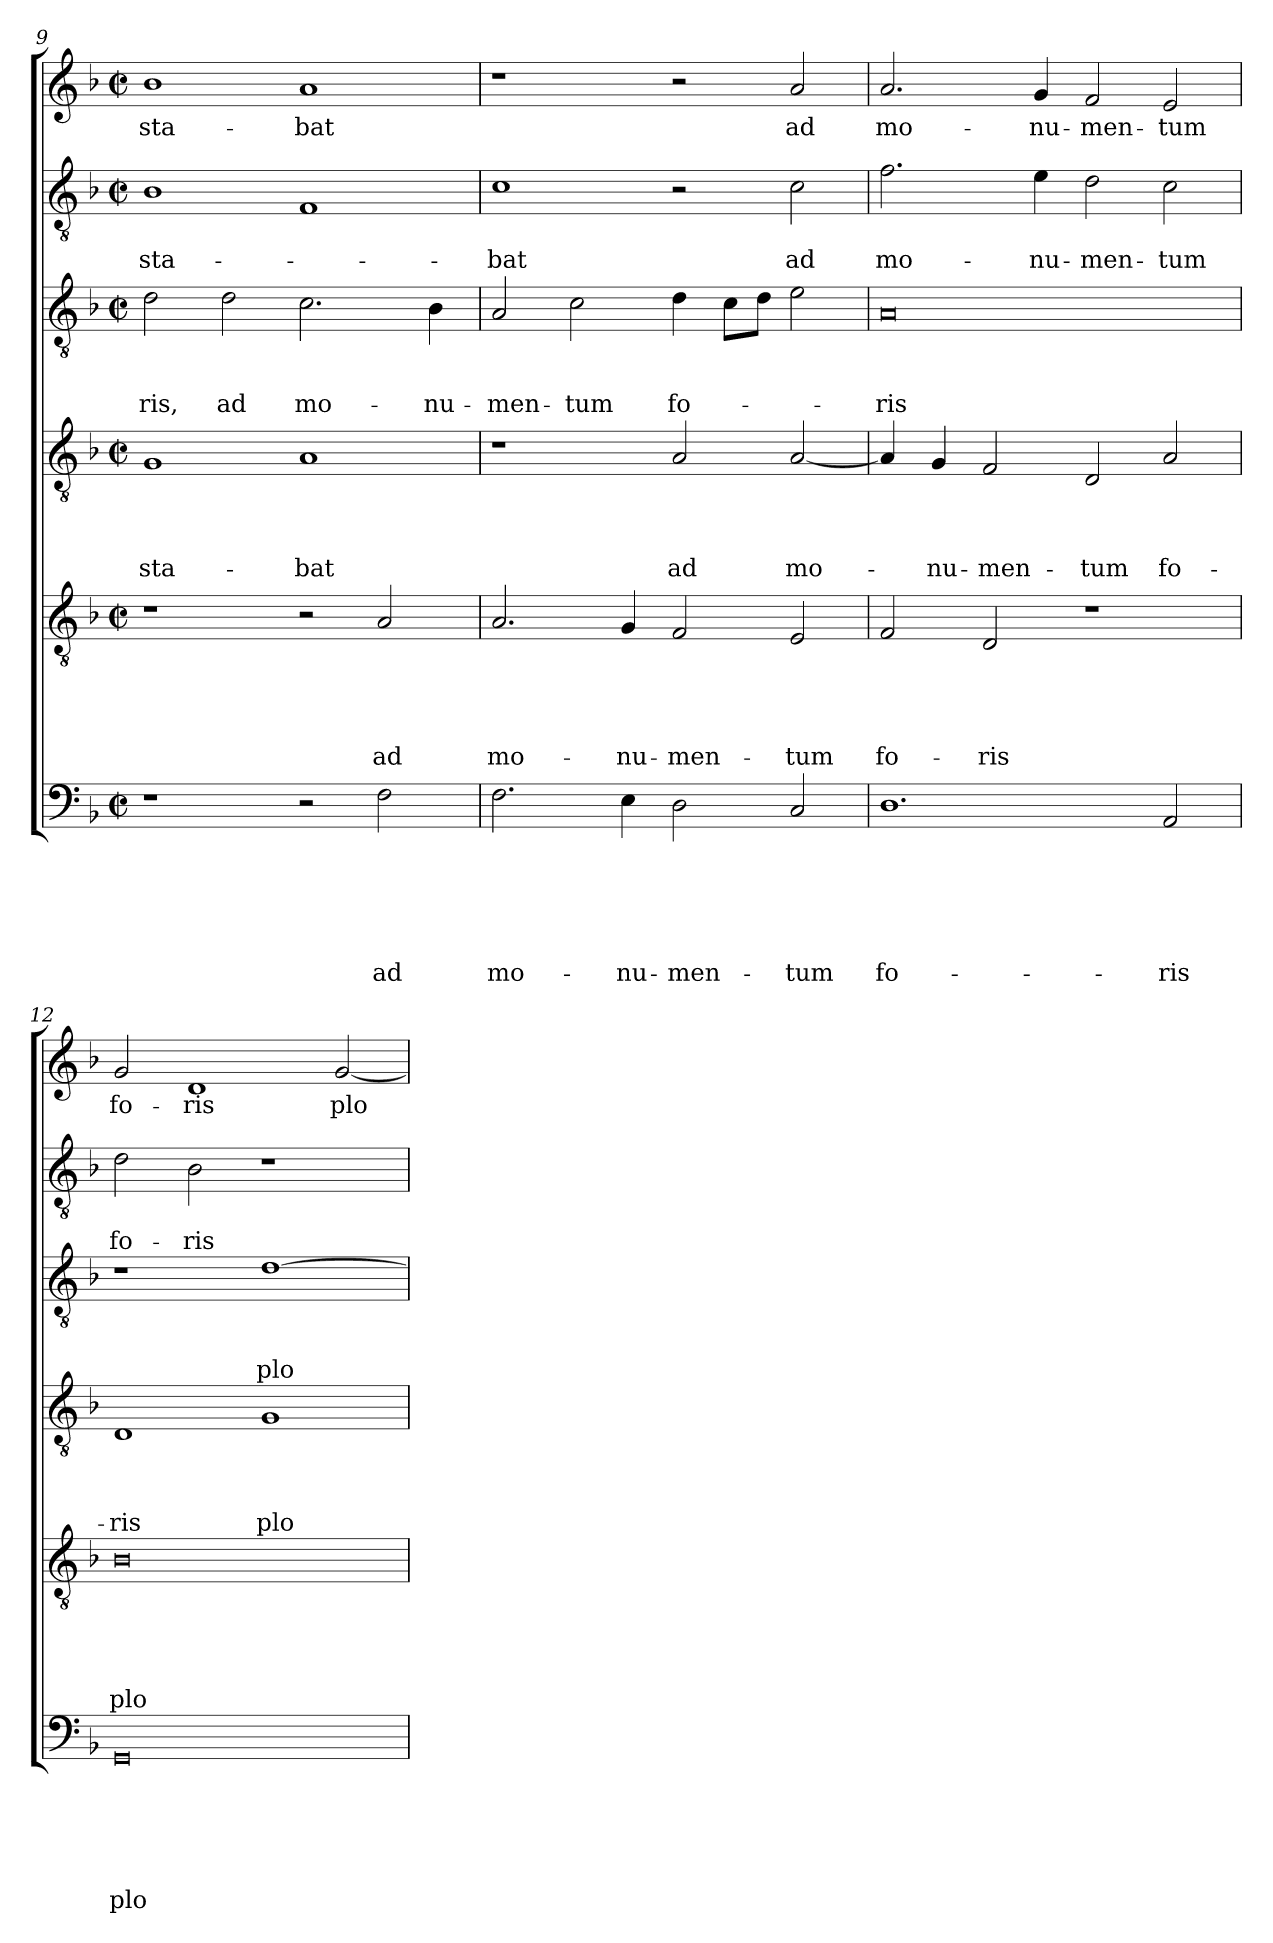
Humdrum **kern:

**kern	**text	**text	**text	**text	**text	**text	**kern	**text	**text	**text	**text	**text	**kern	**text	**text	**text	**text	**kern	**text	**text	**text	**kern	**text	**text	**kern	**text
*part6	*part6	*part6	*part6	*part6	*part6	*part6	*part5	*part5	*part5	*part5	*part5	*part5	*part4	*part4	*part4	*part4	*part4	*part3	*part3	*part3	*part3	*part2	*part2	*part2	*part1	*part1
*staff6	*staff6	*staff6	*staff6	*staff6	*staff6	*staff6	*staff5	*staff5	*staff5	*staff5	*staff5	*staff5	*staff4	*staff4	*staff4	*staff4	*staff4	*staff3	*staff3	*staff3	*staff3	*staff2	*staff2	*staff2	*staff1	*staff1
*clefF4	*	*	*	*	*	*	*clefGv2	*	*	*	*	*	*clefGv2	*	*	*	*	*clefGv2	*	*	*	*clefGv2	*	*	*clefG2	*
*k[b-]	*	*	*	*	*	*	*k[b-]	*	*	*	*	*	*k[b-]	*	*	*	*	*k[b-]	*	*	*	*k[b-]	*	*	*k[b-]	*
*F:	*	*	*	*	*	*	*F:	*	*	*	*	*	*F:	*	*	*	*	*F:	*	*	*	*F:	*	*	*F:	*
*M2/2	*	*	*	*	*	*	*M2/2	*	*	*	*	*	*M2/2	*	*	*	*	*M2/2	*	*	*	*M2/2	*	*	*M2/2	*
*met(c|)	*	*	*	*	*	*	*met(c|)	*	*	*	*	*	*met(c|)	*	*	*	*	*met(c|)	*	*	*	*met(c|)	*	*	*met(c|)	*
=9	=9	=9	=9	=9	=9	=9	=9	=9	=9	=9	=9	=9	=9	=9	=9	=9	=9	=9	=9	=9	=9	=9	=9	=9	=9	=9
!	!	!	!	!	!	!	!	!	!	!	!	!	!	!	!	!	!LO:LY:b	!	!	!	!LO:LY:b	!	!	!LO:LY:b	!	!LO:LY:b
1r	.	.	.	.	.	.	1r	.	.	.	.	.	1G	.	.	.	sta-	2d\	.	.	-ris,	1B-	.	sta-	1b-	sta-
!	!	!	!	!	!	!	!	!	!	!	!	!	!	!	!	!	!	!	!	!	!LO:LY:b	!	!	!	!	!
.	.	.	.	.	.	.	.	.	.	.	.	.	.	.	.	.	.	2d\	.	.	ad	.	.	.	.	.
!	!	!	!	!	!	!	!	!	!	!	!	!	!	!	!	!	!LO:LY:b	!	!	!	!LO:LY:b	!	!	!	!	!LO:LY:b
2r	.	.	.	.	.	.	2r	.	.	.	.	.	1A	.	.	.	-bat	2.c\	.	.	mo-	1F	.	.	1a	-bat
!	!	!	!	!	!	!LO:LY:b	!	!	!	!	!	!LO:LY:b	!	!	!	!	!	!	!	!	!	!	!	!	!	!
2F\	.	.	.	.	.	ad	2A/	.	.	.	.	ad	.	.	.	.	.	.	.	.	.	.	.	.	.	.
!	!	!	!	!	!	!	!	!	!	!	!	!	!	!	!	!	!	!	!	!	!LO:LY:b	!	!	!	!	!
.	.	.	.	.	.	.	.	.	.	.	.	.	.	.	.	.	.	4B-\	.	.	-nu-	.	.	.	.	.
=10	=10	=10	=10	=10	=10	=10	=10	=10	=10	=10	=10	=10	=10	=10	=10	=10	=10	=10	=10	=10	=10	=10	=10	=10	=10	=10
!	!	!	!	!	!	!LO:LY:b	!	!	!	!	!	!LO:LY:b	!	!	!	!	!	!	!	!	!LO:LY:b	!	!	!LO:LY:b	!	!
2.F\	.	.	.	.	.	mo-	2.A/	.	.	.	.	mo-	1r	.	.	.	.	2A/	.	.	-men-	1c	.	-bat	1r	.
!	!	!	!	!	!	!	!	!	!	!	!	!	!	!	!	!	!	!	!	!	!LO:LY:b	!	!	!	!	!
.	.	.	.	.	.	.	.	.	.	.	.	.	.	.	.	.	.	2c\	.	.	-tum	.	.	.	.	.
!	!	!	!	!	!	!LO:LY:b	!	!	!	!	!	!LO:LY:b	!	!	!	!	!	!	!	!	!	!	!	!	!	!
4E\	.	.	.	.	.	-nu-	4G/	.	.	.	.	-nu-	.	.	.	.	.	.	.	.	.	.	.	.	.	.
!	!	!	!	!	!	!LO:LY:b	!	!	!	!	!	!LO:LY:b	!	!	!	!	!LO:LY:b	!	!	!	!LO:LY:b	!	!	!	!	!
2D\	.	.	.	.	.	-men-	2F/	.	.	.	.	-men-	2A/	.	.	.	ad	4d\	.	.	fo-	2r	.	.	2r	.
.	.	.	.	.	.	.	.	.	.	.	.	.	.	.	.	.	.	8c\L	.	.	.	.	.	.	.	.
.	.	.	.	.	.	.	.	.	.	.	.	.	.	.	.	.	.	8d\J	.	.	.	.	.	.	.	.
!	!	!	!	!	!	!LO:LY:b	!	!	!	!	!	!LO:LY:b	!	!	!	!	!LO:LY:b	!	!	!	!	!	!	!LO:LY:b	!	!LO:LY:b
2C/	.	.	.	.	.	-tum	2E/	.	.	.	.	-tum	[2A/	.	.	.	mo-	2e\	.	.	.	2c\	.	ad	2a/	ad
=11	=11	=11	=11	=11	=11	=11	=11	=11	=11	=11	=11	=11	=11	=11	=11	=11	=11	=11	=11	=11	=11	=11	=11	=11	=11	=11
!	!	!	!	!	!	!LO:LY:b	!	!	!	!	!	!LO:LY:b	!	!	!	!	!	!	!	!	!LO:LY:b	!	!	!LO:LY:b	!	!LO:LY:b
1.D	.	.	.	.	.	fo-	2F/	.	.	.	.	fo-	4A/]	.	.	.	.	0A	.	.	-ris	2.f\	.	mo-	2.a/	mo-
!	!	!	!	!	!	!	!	!	!	!	!	!	!	!	!	!	!LO:LY:b	!	!	!	!	!	!	!	!	!
.	.	.	.	.	.	.	.	.	.	.	.	.	4G/	.	.	.	-nu-	.	.	.	.	.	.	.	.	.
!	!	!	!	!	!	!	!	!	!	!	!	!LO:LY:b	!	!	!	!	!LO:LY:b	!	!	!	!	!	!	!	!	!
.	.	.	.	.	.	.	2D/	.	.	.	.	-ris	2F/	.	.	.	-men-	.	.	.	.	.	.	.	.	.
!	!	!	!	!	!	!	!	!	!	!	!	!	!	!	!	!	!	!	!	!	!	!	!	!LO:LY:b	!	!LO:LY:b
.	.	.	.	.	.	.	.	.	.	.	.	.	.	.	.	.	.	.	.	.	.	4e\	.	-nu-	4g/	-nu-
!	!	!	!	!	!	!	!	!	!	!	!	!	!	!	!	!	!LO:LY:b	!	!	!	!	!	!	!LO:LY:b	!	!LO:LY:b
.	.	.	.	.	.	.	1r	.	.	.	.	.	2D/	.	.	.	-tum	.	.	.	.	2d\	.	-men-	2f/	-men-
!	!	!	!	!	!	!LO:LY:b	!	!	!	!	!	!	!	!	!	!	!LO:LY:b	!	!	!	!	!	!	!LO:LY:b	!	!LO:LY:b
2AA/	.	.	.	.	.	-ris	.	.	.	.	.	.	2A/	.	.	.	fo-	.	.	.	.	2c\	.	-tum	2e/	-tum
=12	=12	=12	=12	=12	=12	=12	=12	=12	=12	=12	=12	=12	=12	=12	=12	=12	=12	=12	=12	=12	=12	=12	=12	=12	=12	=12
!	!	!	!	!	!	!LO:LY:b	!	!	!	!	!	!LO:LY:b	!	!	!	!	!LO:LY:b	!	!	!	!	!	!	!LO:LY:b	!	!LO:LY:b
0GG	.	.	.	.	.	plo-	0B-	.	.	.	.	plo-	1D	.	.	.	-ris	1r	.	.	.	2d\	.	fo-	2g/	fo-
!	!	!	!	!	!	!	!	!	!	!	!	!	!	!	!	!	!	!	!	!	!	!	!	!LO:LY:b	!	!LO:LY:b
.	.	.	.	.	.	.	.	.	.	.	.	.	.	.	.	.	.	.	.	.	.	2B-\	.	-ris	1d	-ris
!	!	!	!	!	!	!	!	!	!	!	!	!	!	!	!	!	!LO:LY:b	!	!	!	!LO:LY:b	!	!	!	!	!
.	.	.	.	.	.	.	.	.	.	.	.	.	1G	.	.	.	plo-	[1d	.	.	plo-	1r	.	.	.	.
!	!	!	!	!	!	!	!	!	!	!	!	!	!	!	!	!	!	!	!	!	!	!	!	!	!	!LO:LY:b
.	.	.	.	.	.	.	.	.	.	.	.	.	.	.	.	.	.	.	.	.	.	.	.	.	[2g/	plo-
=	=	=	=	=	=	=	=	=	=	=	=	=	=	=	=	=	=	=	=	=	=	=	=	=	=	=
*-	*-	*-	*-	*-	*-	*-	*-	*-	*-	*-	*-	*-	*-	*-	*-	*-	*-	*-	*-	*-	*-	*-	*-	*-	*-	*-
